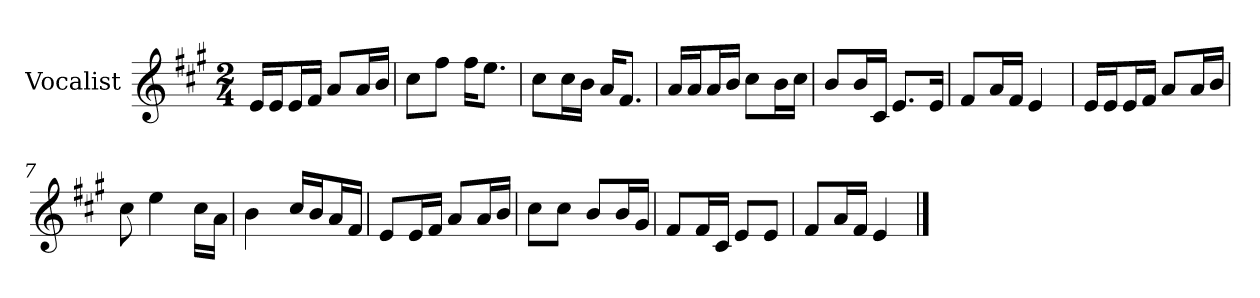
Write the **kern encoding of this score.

**kern
*part1
*staff1
*I"Vocalist
*k[f#c#g#]
*A:
*M2/4
=
16eLL
16eJ
16eL
16f#JJ
8aL
16aL
16bJJ
=1
8cc#L
8ff#J
16ff#KL
8.eeJ
=2
8cc#L
16cc#L
16bJJ
16aKL
8.f#J
=3
16aLL
16aJ
16aL
16bJJ
8cc#L
16bL
16cc#JJ
=4
8bL
16bL
16c#JJ
8.eL
16eJk
=5
8f#L
16aL
16f#JJ
4e
=6
16eLL
16eJ
16eL
16f#JJ
8aL
16aL
16bJJ
=7
8cc#
4ee
16cc#LL
16aJJ
=8
4b
16cc#LL
16bJ
16aL
16f#JJ
=9
8eL
16eL
16f#JJ
8aL
16aL
16bJJ
=10
8cc#L
8cc#J
8bL
16bL
16g#JJ
=11
8f#L
16f#L
16c#JJ
8eL
8eJ
=12
8f#L
16aL
16f#JJ
4e
==
*-
